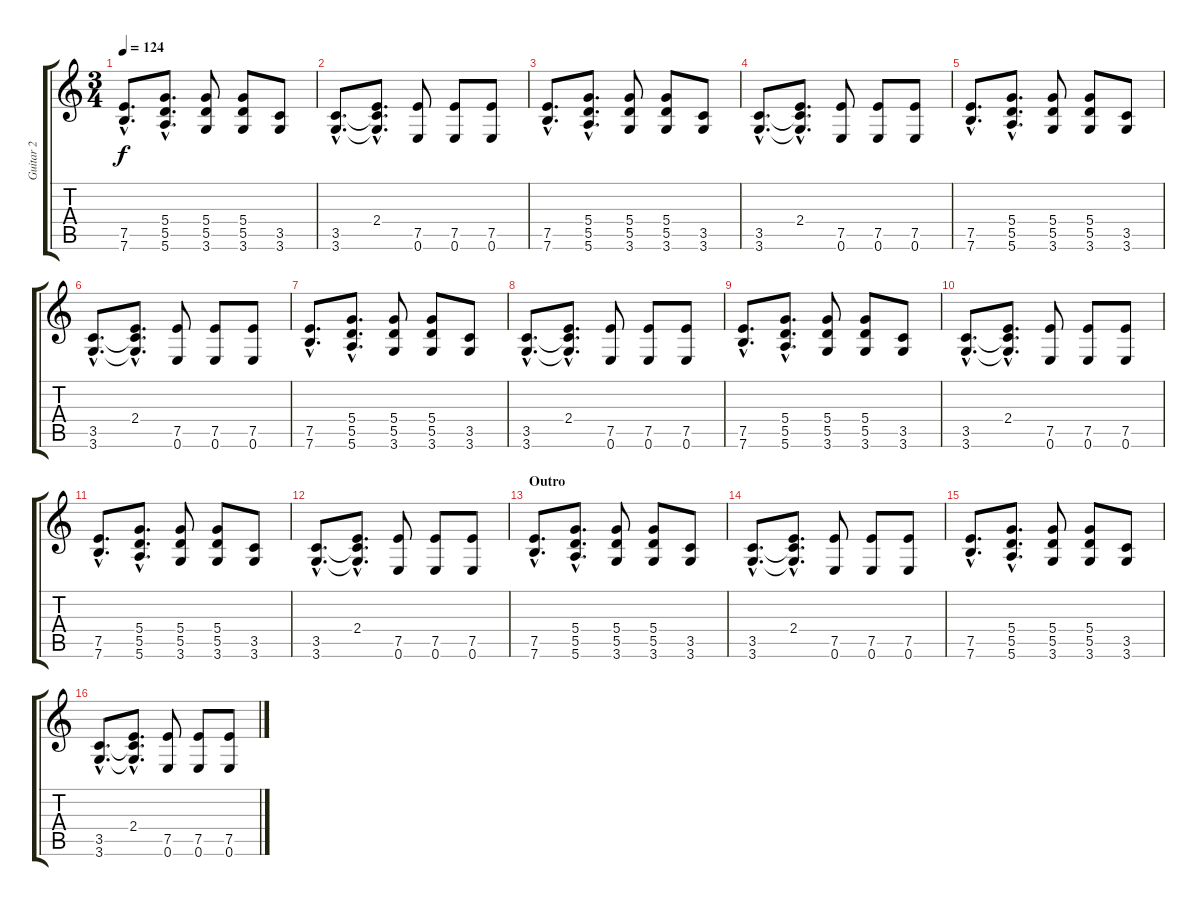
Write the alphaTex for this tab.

\track ("Guitar 2" "Guitar 2") {instrument distortionguitar}
\staff {score tabs}
\tuning (E4 B3 G3 D3 A2 E2) {hide}
\ts (3 4)
\tempo 124
\clef g2
\ks c
(7.5{hac} 7.6{hac}).8{d dy f} (5.4{hac} 5.5{hac} 5.6{hac}).8{d} (5.4 5.5 3.6).8 (5.4 5.5 3.6).8 (3.5 3.6).8 |
(3.5{hac} 3.6{hac}).8{d} (2.4{hac} 3.5{hac t} 3.6{hac t}).8{d} (7.5 0.6).8 (7.5 0.6).8 (7.5 0.6).8 |
(7.5{hac} 7.6{hac}).8{d} (5.4{hac} 5.5{hac} 5.6{hac}).8{d} (5.4 5.5 3.6).8 (5.4 5.5 3.6).8 (3.5 3.6).8 |
(3.5{hac} 3.6{hac}).8{d} (2.4{hac} 3.5{hac t} 3.6{hac t}).8{d} (7.5 0.6).8 (7.5 0.6).8 (7.5 0.6).8 |
(7.5{hac} 7.6{hac}).8{d} (5.4{hac} 5.5{hac} 5.6{hac}).8{d} (5.4 5.5 3.6).8 (5.4 5.5 3.6).8 (3.5 3.6).8 |
(3.5{hac} 3.6{hac}).8{d} (2.4{hac} 3.5{hac t} 3.6{hac t}).8{d} (7.5 0.6).8 (7.5 0.6).8 (7.5 0.6).8 |
(7.5{hac} 7.6{hac}).8{d} (5.4{hac} 5.5{hac} 5.6{hac}).8{d} (5.4 5.5 3.6).8 (5.4 5.5 3.6).8 (3.5 3.6).8 |
(3.5{hac} 3.6{hac}).8{d} (2.4{hac} 3.5{hac t} 3.6{hac t}).8{d} (7.5 0.6).8 (7.5 0.6).8 (7.5 0.6).8 |
(7.5{hac} 7.6{hac}).8{d} (5.4{hac} 5.5{hac} 5.6{hac}).8{d} (5.4 5.5 3.6).8 (5.4 5.5 3.6).8 (3.5 3.6).8 |
(3.5{hac} 3.6{hac}).8{d} (2.4{hac} 3.5{hac t} 3.6{hac t}).8{d} (7.5 0.6).8 (7.5 0.6).8 (7.5 0.6).8 |
(7.5{hac} 7.6{hac}).8{d} (5.4{hac} 5.5{hac} 5.6{hac}).8{d} (5.4 5.5 3.6).8 (5.4 5.5 3.6).8 (3.5 3.6).8 |
(3.5{hac} 3.6{hac}).8{d} (2.4{hac} 3.5{hac t} 3.6{hac t}).8{d} (7.5 0.6).8 (7.5 0.6).8 (7.5 0.6).8 |
\section ("" "Outro")
(7.5{hac} 7.6{hac}).8{d} (5.4{hac} 5.5{hac} 5.6{hac}).8{d} (5.4 5.5 3.6).8 (5.4 5.5 3.6).8 (3.5 3.6).8 |
(3.5{hac} 3.6{hac}).8{d} (2.4{hac} 3.5{hac t} 3.6{hac t}).8{d} (7.5 0.6).8 (7.5 0.6).8 (7.5 0.6).8 |
(7.5{hac} 7.6{hac}).8{d} (5.4{hac} 5.5{hac} 5.6{hac}).8{d} (5.4 5.5 3.6).8 (5.4 5.5 3.6).8 (3.5 3.6).8 |
(3.5{hac} 3.6{hac}).8{d} (2.4{hac} 3.5{hac t} 3.6{hac t}).8{d} (7.5 0.6).8 (7.5 0.6).8 (7.5 0.6).8
